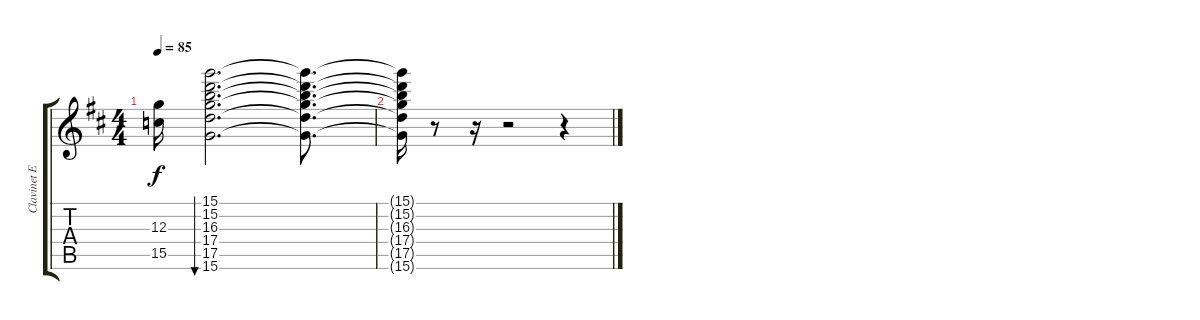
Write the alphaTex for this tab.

\track ("Clavinet Echo" "Clavinet E") {instrument acousticguitarsteel}
\staff {score tabs}
\tuning (E4 B3 G3 D3 A2 E2) {hide}
\ts (4 4)
\tempo 85
\clef g2
\ks d
(12.3{t} 15.5{t}).16{dy f} (15.1 15.2 16.3 17.4 17.5 15.6).2{d bu 240} (15.1{t} 15.2{t} 16.3{t} 17.4{t} 17.5{t} 15.6{t}).8{d} |
(15.1{t} 15.2{t} 16.3{t} 17.4{t} 17.5{t} 15.6{t}).16 r.8 r.16 r.2 r.4
